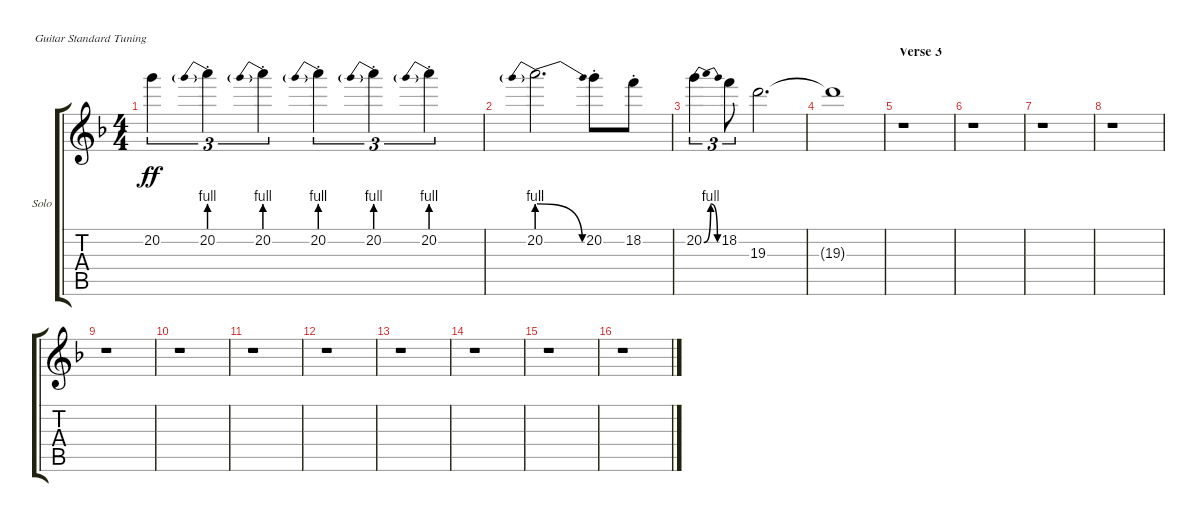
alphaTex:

\bracketExtendMode groupsimilarinstruments
\firstSystemTrackNameOrientation horizontal
\otherSystemsTrackNameOrientation horizontal
\track ("Guitar Solo" "Solo") {instrument overdrivenguitar}
\staff {score tabs}
\tuning (E4 B3 G3 D3 A2 E2)
\ts (4 4)
\tempo (125 hide)
\clef g2
\ks dminor
20.2{t}.4{tu (3 2) dy ff} 20.2{be (prebend 0 4 60 4) st}.4{tu (3 2)} 20.2{be (prebend 0 4 60 4) st}.4{tu (3 2)} 20.2{be (prebend 0 4 60 4) st}.4{tu (3 2)} 20.2{be (prebend 0 4 60 4) st}.4{tu (3 2)} 20.2{be (prebend 0 4 60 4) st}.4{tu (3 2)} |
20.2{be (prebendrelease 0 4 29.4 0)}.2{d} 20.2{st}.8 18.2{st}.8 |
20.2{be (bendrelease 0 0 10.2 4 20.4 4 30 0)}.4{tu (3 2)} 18.2.8{tu (3 2)} 19.3.2{d} |
19.3{t}.1 |
\section ("" "Verse 3")
r.1 |
r.1 |
r.1 |
r.1 |
r.1 |
r.1 |
r.1 |
r.1 |
r.1 |
r.1 |
r.1 |
r.1
